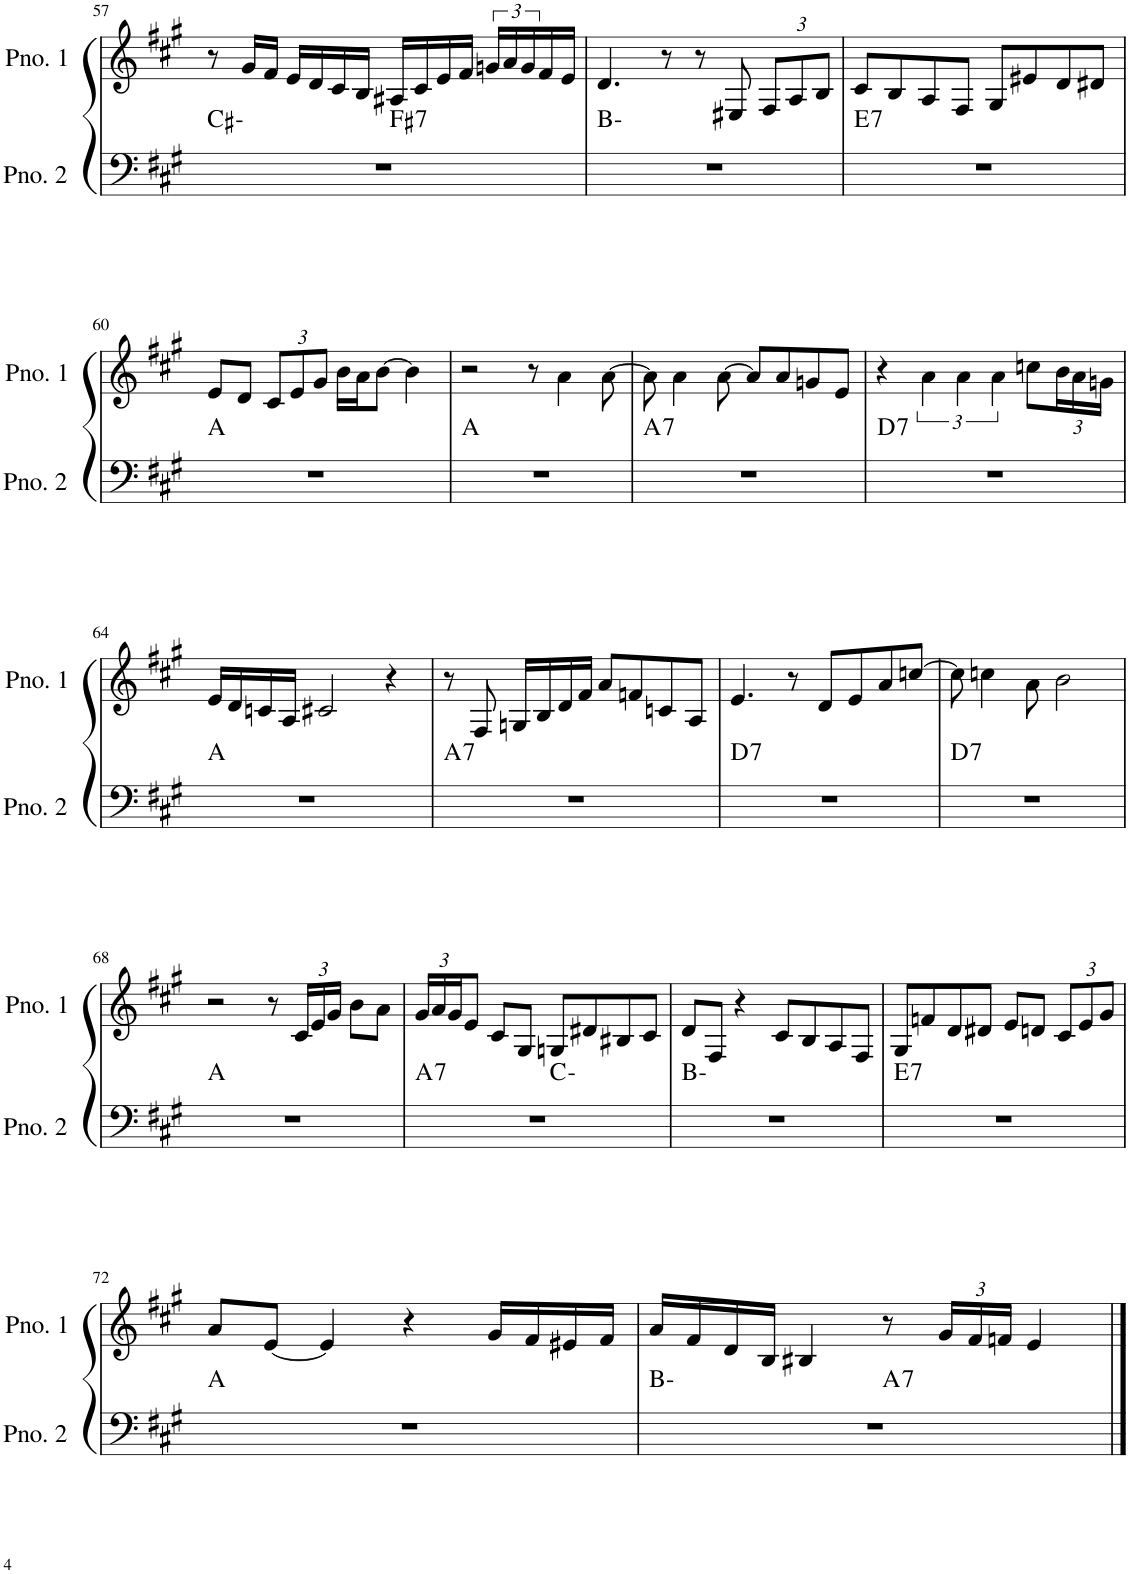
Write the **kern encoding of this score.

**kern	**harte	**kern
*part2	*part2	*part1
*staff2	*	*staff1
*I"ピアノ 2	*	*I"ピアノ 1
!!LO:PB:g=z
*clefF4	*	*clefG2
*k[f#c#g#]	*	*k[f#c#g#]
*M4/4	*	*M4/4
=57	=57	=57
*^	*	*
1r	2ryy	C#:min	8r
.	.	.	16g#/LL
.	.	.	16f#/JJ
.	.	.	16e/LL
.	.	.	16d/
.	.	.	16c#/
.	.	.	16B/JJ
!	!	!LO:H:kt=7	!
.	2ryy	F#:7	16A#X/LL
.	.	.	16c#/
.	.	.	16e/
.	.	.	16f#/JJ
.	.	.	24gn/LL
.	.	.	24a/
.	.	.	24g/
.	.	.	16f#/
.	.	.	16e/JJ
*v	*v	*	*
=58	=58	=58
1r	B:min	4.d/
.	.	8r
.	.	8r
.	.	8E#X/
*	*	*Xbrackettup
.	.	12F#/L
.	.	12A/
.	.	12B/J
=59	=59	=59
!	!LO:H:kt=7	!
1r	E:7	8c#/L
.	.	8B/
.	.	8A/
.	.	8F#/J
.	.	8G#/L
.	.	8e#X/
.	.	8d/
.	.	8d#X/J
!!LO:LB:g=z
=60	=60	=60
1r	A:maj	8e/L
.	.	8d/J
.	.	12c#/L
.	.	12e/
.	.	12g#/J
.	.	16b\LL
.	.	16a\J
.	.	[8b\J
.	.	4b\]
=61	=61	=61
1r	A:maj	2r
.	.	8r
.	.	4a\
.	.	[8a\
=62	=62	=62
!	!LO:H:kt=7	!
1r	A:7	8a\]
.	.	4a\
.	.	[8a\
.	.	8a/L]
.	.	8a/
.	.	8gn/
.	.	8e/J
=63	=63	=63
!	!LO:H:kt=7	!
1r	D:7	4r
*	*	*brackettup
.	.	6a\
.	.	6a\
.	.	6a\
.	.	8ccn\L
*	*	*Xbrackettup
.	.	24b\L
.	.	24a\
.	.	24gn\JJ
!!LO:LB:g=z
=64	=64	=64
1r	A:maj	16e/LL
.	.	16d/
.	.	16cn/
.	.	16A/JJ
.	.	2c#X/
.	.	4r
=65	=65	=65
!	!LO:H:kt=7	!
1r	A:7	8r
.	.	8F#/
.	.	16Gn/LL
.	.	16B/
.	.	16d/
.	.	16f#/JJ
.	.	8a/L
.	.	8fn/
.	.	8cn/
.	.	8A/J
=66	=66	=66
!	!LO:H:kt=7	!
1r	D:7	4.e/
.	.	8r
.	.	8d/L
.	.	8e/
.	.	8a/
.	.	[8ccn/J
=67	=67	=67
!	!LO:H:kt=7	!
1r	D:7	8cc\]
.	.	4ccn\
.	.	8a\
.	.	2b\
!!LO:LB:g=z
=68	=68	=68
1r	A:maj	2r
.	.	8r
.	.	24c#/LL
.	.	24e/
.	.	24g#/JJ
.	.	8b\L
.	.	8a\J
=69	=69	=69
!	!LO:H:kt=7	!
*^	*	*
1r	2ryy	A:7	24g#/LL
.	.	.	24a/
.	.	.	24g#/J
.	.	.	8e/J
.	.	.	8c#/L
.	.	.	8G#/J
.	2ryy	C:min	8Gn/L
.	.	.	8d#X/
.	.	.	8B#X/
.	.	.	8c#/J
*v	*v	*	*
=70	=70	=70
1r	B:min	8d/L
.	.	8F#/J
.	.	4r
.	.	8c#/L
.	.	8B/
.	.	8A/
.	.	8F#/J
=71	=71	=71
!	!LO:H:kt=7	!
1r	E:7	8G#/L
.	.	8fn/
.	.	8d/
.	.	8d#X/J
.	.	8e/L
.	.	8dn/J
.	.	12c#/L
.	.	12e/
.	.	12g#/J
!!LO:LB:g=z
=72	=72	=72
1r	A:maj	8a/L
.	.	[8e/J
.	.	4e/]
.	.	4r
.	.	16g#/LL
.	.	16f#/
.	.	16e#X/
.	.	16f#/JJ
=73	=73	=73
*^	*	*
1r	2ryy	B:min	16a/LL
.	.	.	16f#/
.	.	.	16d/
.	.	.	16B/JJ
.	.	.	4B#X/
!	!	!LO:H:kt=7	!
.	2ryy	A:7	8r
.	.	.	24g#/LL
.	.	.	24f#/
.	.	.	24fn/JJ
.	.	.	4e/
*v	*v	*	*
==	==	==
*-	*-	*-
